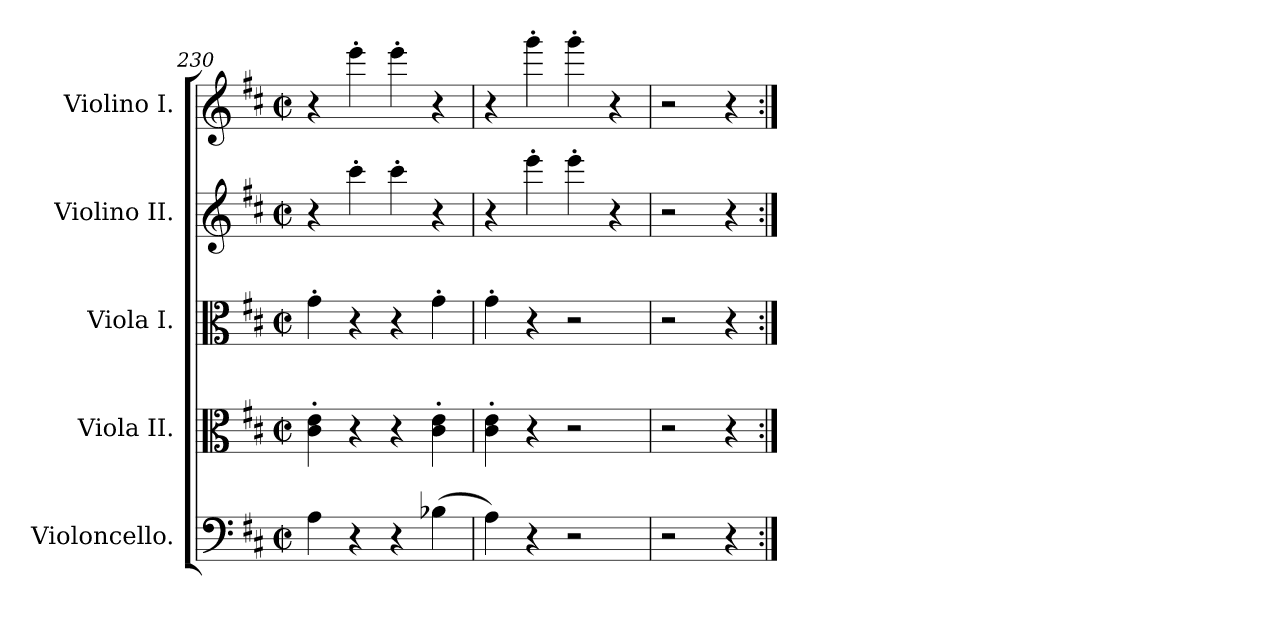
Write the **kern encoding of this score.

**kern	**kern	**kern	**kern	**kern
*part5	*part4	*part3	*part2	*part1
*staff5	*staff4	*staff3	*staff2	*staff1
*I"Violoncello.	*I"Viola II.	*I"Viola I.	*I"Violino II.	*I"Violino I.
*I'Vc	*I'Vla	*I'Vla	*I'Vln	*I'Vln
*clefF4	*clefC3	*clefC3	*clefG2	*clefG2
*k[f#c#]	*k[f#c#]	*k[f#c#]	*k[f#c#]	*k[f#c#]
*M2/2	*M2/2	*M2/2	*M2/2	*M2/2
*met(c|)	*met(c|)	*met(c|)	*met(c|)	*met(c|)
=230	=230	=230	=230	=230
4A\	4c#\' 4e\'	4g'\	4r	4r
4r	4r	4r	4ccc#'\	4eee'\
4r	4r	4r	4ccc#'\	4eee'\
(>4B-X\	4c#\' 4e\'	4g'\	4r	4r
=231	=231	=231	=231	=231
4A\)	4c#\' 4e\'	4g'\	4r	4r
4r	4r	4r	4eee'\	4ggg'\
2r	2r	2r	4eee'\	4ggg'\
.	.	.	4r	4r
=232	=232	=232	=232	=232
2r	2r	2r	2r	2r
4r	4r	4r	4r	4r
=:|!	=:|!	=:|!	=:|!	=:|!
*-	*-	*-	*-	*-
